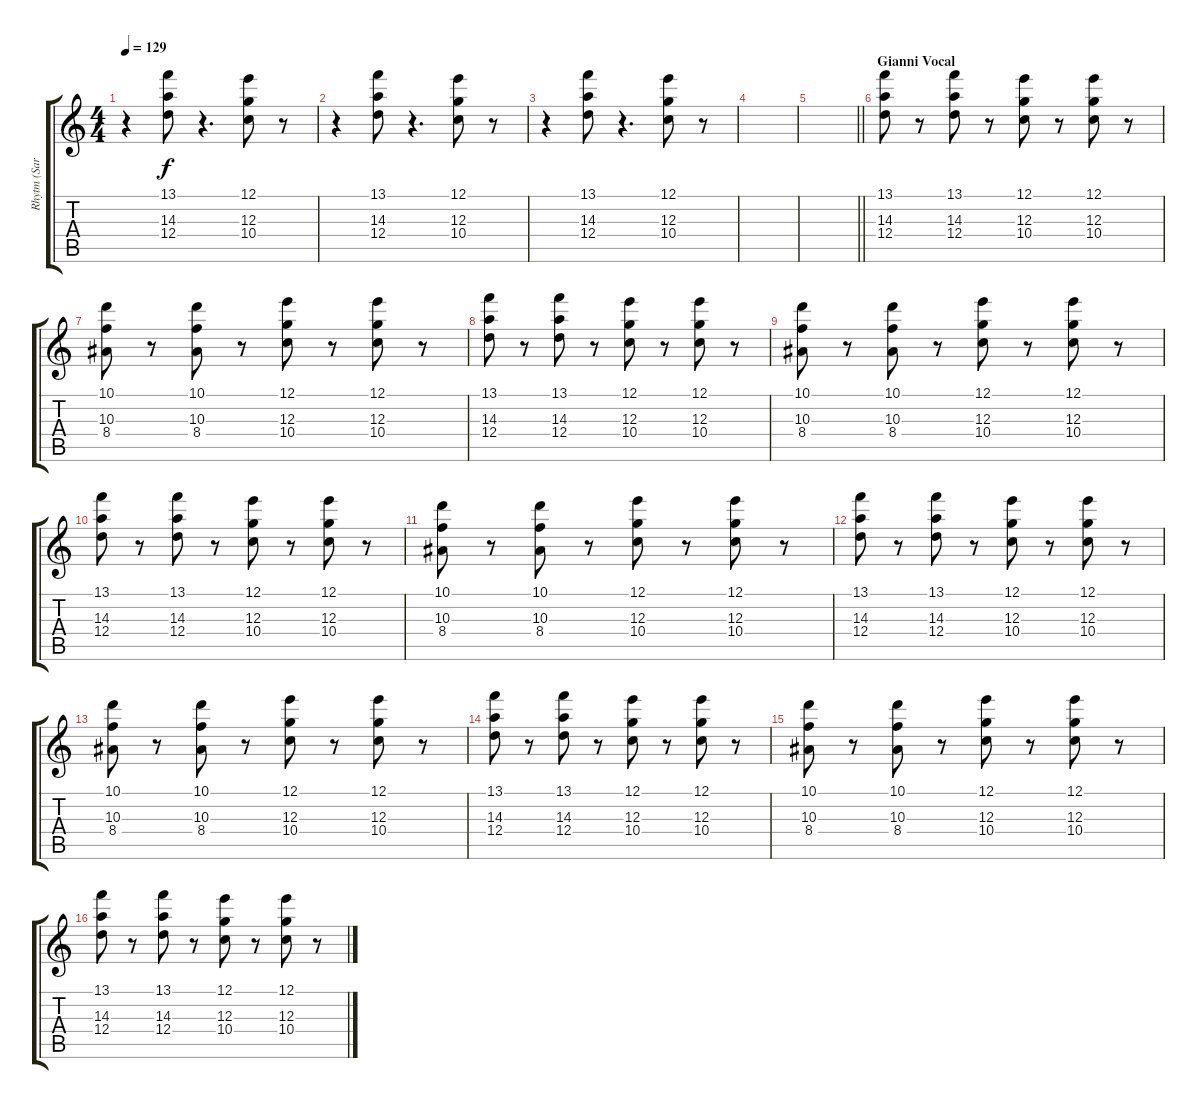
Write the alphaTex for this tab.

\track ("Rhytm (Sarah)" "Rhytm (Sar") {instrument acousticguitarnylon}
\staff {score tabs}
\tuning (E4 B3 G3 D3 A2 E2) {hide}
\ts (4 4)
\tempo 129
\clef g2
\ks c
r.4{dy f} (13.1 14.3 12.4).8 r.4{d} (12.1 12.3 10.4).8 r.8 |
r.4 (13.1 14.3 12.4).8 r.4{d} (12.1 12.3 10.4).8 r.8 |
r.4 (13.1 14.3 12.4).8 r.4{d} (12.1 12.3 10.4).8 r.8 |
|
\barLineRight lightlight
|
\section ("" "Gianni Vocal")
(13.1 14.3 12.4).8 r.8 (13.1 14.3 12.4).8 r.8 (12.1 12.3 10.4).8 r.8 (12.1 12.3 10.4).8 r.8 |
(10.1 10.3 8.4).8 r.8 (10.1 10.3 8.4).8 r.8 (12.1 12.3 10.4).8 r.8 (12.1 12.3 10.4).8 r.8 |
(13.1 14.3 12.4).8 r.8 (13.1 14.3 12.4).8 r.8 (12.1 12.3 10.4).8 r.8 (12.1 12.3 10.4).8 r.8 |
(10.1 10.3 8.4).8 r.8 (10.1 10.3 8.4).8 r.8 (12.1 12.3 10.4).8 r.8 (12.1 12.3 10.4).8 r.8 |
(13.1 14.3 12.4).8 r.8 (13.1 14.3 12.4).8 r.8 (12.1 12.3 10.4).8 r.8 (12.1 12.3 10.4).8 r.8 |
(10.1 10.3 8.4).8 r.8 (10.1 10.3 8.4).8 r.8 (12.1 12.3 10.4).8 r.8 (12.1 12.3 10.4).8 r.8 |
(13.1 14.3 12.4).8 r.8 (13.1 14.3 12.4).8 r.8 (12.1 12.3 10.4).8 r.8 (12.1 12.3 10.4).8 r.8 |
(10.1 10.3 8.4).8 r.8 (10.1 10.3 8.4).8 r.8 (12.1 12.3 10.4).8 r.8 (12.1 12.3 10.4).8 r.8 |
(13.1 14.3 12.4).8 r.8 (13.1 14.3 12.4).8 r.8 (12.1 12.3 10.4).8 r.8 (12.1 12.3 10.4).8 r.8 |
(10.1 10.3 8.4).8 r.8 (10.1 10.3 8.4).8 r.8 (12.1 12.3 10.4).8 r.8 (12.1 12.3 10.4).8 r.8 |
(13.1 14.3 12.4).8 r.8 (13.1 14.3 12.4).8 r.8 (12.1 12.3 10.4).8 r.8 (12.1 12.3 10.4).8 r.8
